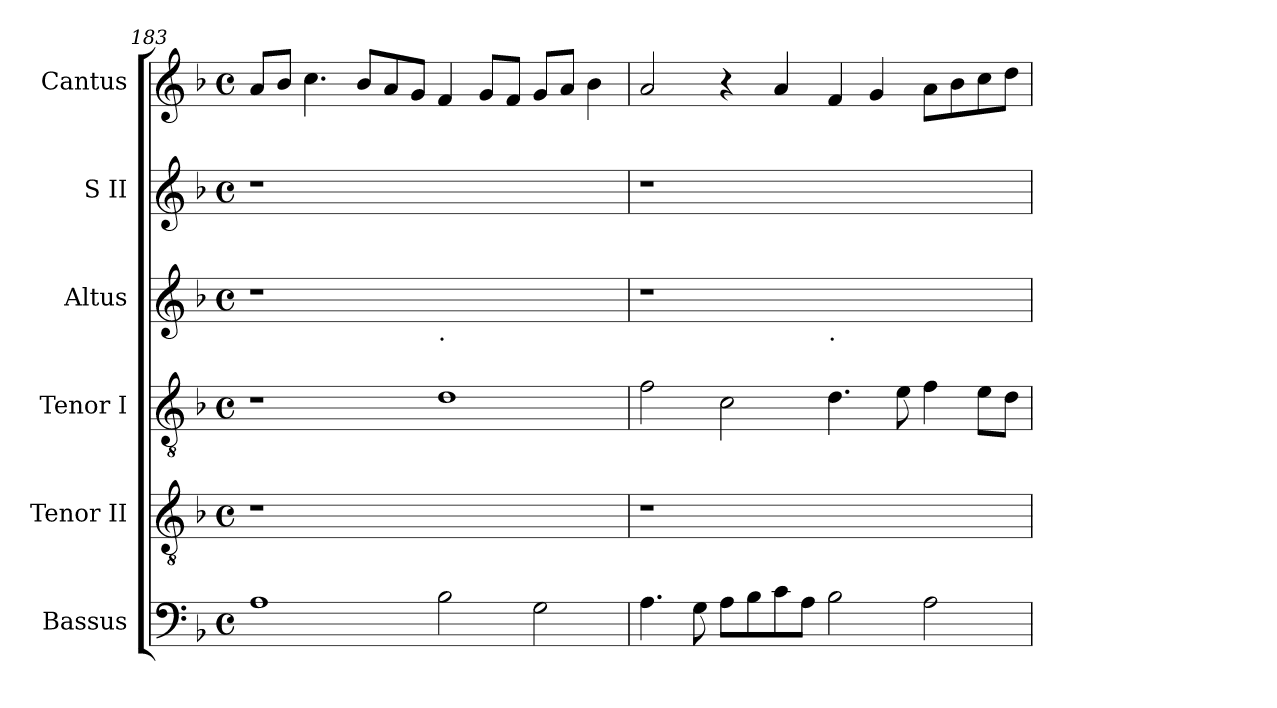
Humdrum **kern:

**kern	**kern	**kern	**kern	**kern	**kern
*part6	*part5	*part4	*part3	*part2	*part1
*staff6	*staff5	*staff4	*staff3	*staff2	*staff1
*I"Bassus	*I"Tenor II	*I"Tenor I	*I"Altus	*I"S II	*I"Cantus
*I'B	*I'T II	*I'T I	*I'A	*	*
*clefF4	*clefGv2	*clefGv2	*clefG2	*clefG2	*clefG2
*k[b-]	*k[b-]	*k[b-]	*k[b-]	*k[b-]	*k[b-]
*F:	*F:	*F:	*F:	*F:	*F:
*M4/4	*M4/4	*M4/4	*M4/4	*M4/4	*M4/4
*met(c)	*met(c)	*met(c)	*met(c)	*met(c)	*met(c)
=183	=183	=183	=183	=183	=183
1A	1r	1r	1r	1r	8a/L
.	.	.	.	.	8b-/J
.	.	.	.	.	4.cc\
.	.	.	.	.	8b-/L
.	.	.	.	.	8a/
.	.	.	.	.	8g/J
!	!	!	!LO:TX:b:t=.	!	!
2B-\	1ryy	1d	1ryy	1ryy	4f/
.	.	.	.	.	8g/L
.	.	.	.	.	8f/J
2G\	.	.	.	.	8g/L
.	.	.	.	.	8a/J
.	.	.	.	.	4b-\
=184	=184	=184	=184	=184	=184
4.A\	1r	2f\	1r	1r	2a/
8G\	.	.	.	.	.
8A\L	.	2c\	.	.	4r
8B-\	.	.	.	.	.
8c\	.	.	.	.	4a/
8A\J	.	.	.	.	.
!	!	!	!LO:TX:b:t=.	!	!
2B-\	1ryy	4.d\	1ryy	1ryy	4f/
.	.	.	.	.	4g/
.	.	8e\	.	.	.
2A\	.	4f\	.	.	8a\L
.	.	.	.	.	8b-\
.	.	8e\L	.	.	8cc\
.	.	8d\J	.	.	8dd\J
=	=	=	=	=	=
*-	*-	*-	*-	*-	*-
